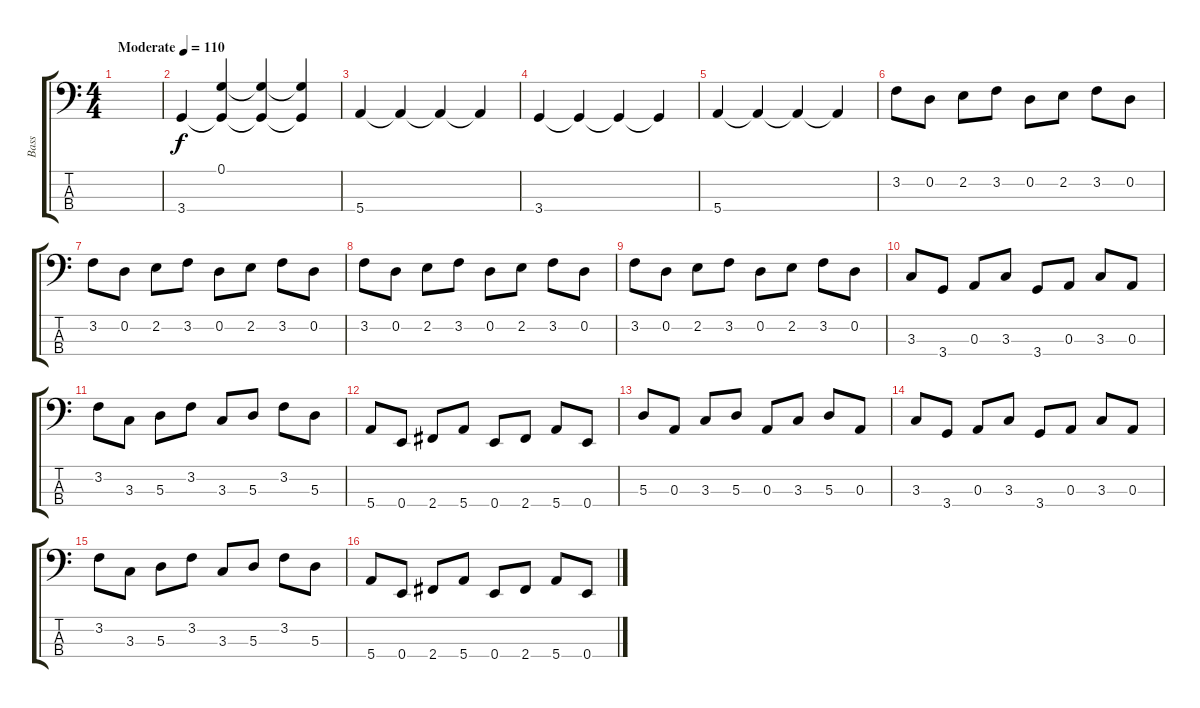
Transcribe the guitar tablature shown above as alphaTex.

\track ("Bass" "Bass") {instrument electricbassfinger}
\staff {score tabs}
\tuning (G2 D2 A1 E1) {hide}
\ts (4 4)
\tempo (110 "Moderate")
\clef f4
\ks c
|
3.4.4 (0.1 3.4{t}).4 (0.1{t} 3.4{t}).4 (0.1{t} 3.4{t}).4 |
5.4.4 5.4{t}.4 5.4{t}.4 5.4{t}.4 |
3.4.4 3.4{t}.4 3.4{t}.4 3.4{t}.4 |
5.4.4 5.4{t}.4 5.4{t}.4 5.4{t}.4 |
3.2.8 0.2.8 2.2.8 3.2.8 0.2.8 2.2.8 3.2.8 0.2.8 |
3.2.8 0.2.8 2.2.8 3.2.8 0.2.8 2.2.8 3.2.8 0.2.8 |
3.2.8 0.2.8 2.2.8 3.2.8 0.2.8 2.2.8 3.2.8 0.2.8 |
3.2.8 0.2.8 2.2.8 3.2.8 0.2.8 2.2.8 3.2.8 0.2.8 |
3.3.8 3.4.8 0.3.8 3.3.8 3.4.8 0.3.8 3.3.8 0.3.8 |
3.2.8 3.3.8 5.3.8 3.2.8 3.3.8 5.3.8 3.2.8 5.3.8 |
5.4.8 0.4.8 2.4.8 5.4.8 0.4.8 2.4.8 5.4.8 0.4.8 |
5.3.8 0.3.8 3.3.8 5.3.8 0.3.8 3.3.8 5.3.8 0.3.8 |
3.3.8 3.4.8 0.3.8 3.3.8 3.4.8 0.3.8 3.3.8 0.3.8 |
3.2.8 3.3.8 5.3.8 3.2.8 3.3.8 5.3.8 3.2.8 5.3.8 |
5.4.8 0.4.8 2.4.8 5.4.8 0.4.8 2.4.8 5.4.8 0.4.8
